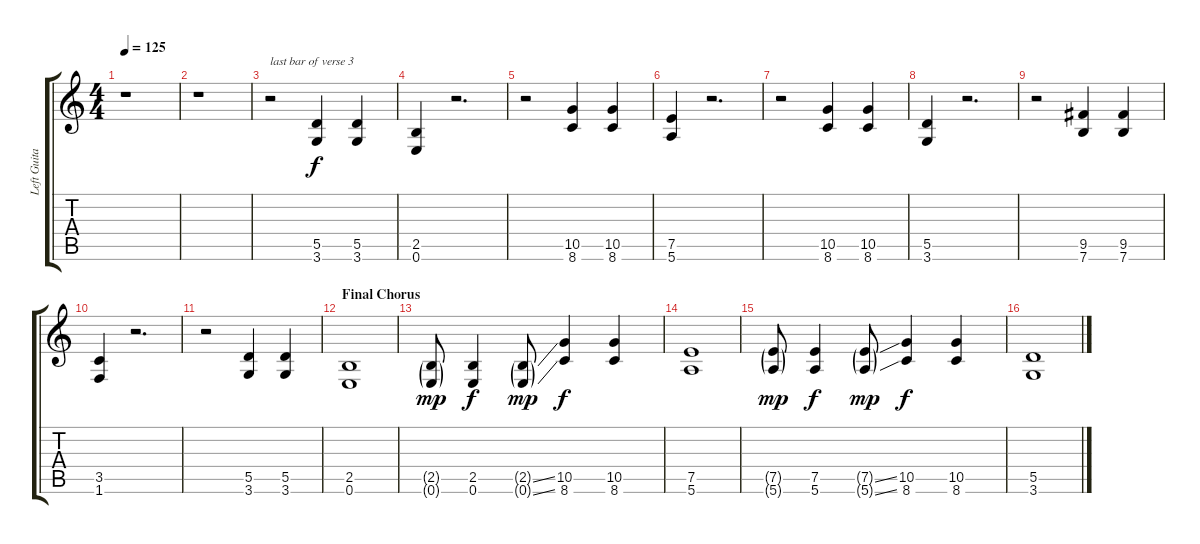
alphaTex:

\track ("Left Guitar" "Left Guita") {instrument distortionguitar}
\staff {score tabs}
\tuning (E4 B3 G3 D3 A2 E2) {hide}
\ts (4 4)
\tempo 125
\clef g2
\ks c
r.1{dy f} |
r.1 |
r.2{txt "last bar of verse 3"} (5.5 3.6).4 (5.5 3.6).4 |
(2.5 0.6).4 r.2{d} |
r.2 (10.5 8.6).4 (10.5 8.6).4 |
(7.5 5.6).4 r.2{d} |
r.2 (10.5 8.6).4 (10.5 8.6).4 |
(5.5 3.6).4 r.2{d} |
r.2 (9.5 7.6).4 (9.5 7.6).4 |
(3.5 1.6).4 r.2{d} |
r.2 (5.5 3.6).4 (5.5 3.6).4 |
\section ("" "Final Chorus")
(2.5 0.6).1 |
(2.5{g} 0.6{g}).8{dy mp} (2.5 0.6).4{dy f} (2.5{ss g} 0.6{ss g}).8{dy mp} (10.5 8.6).4{dy f} (10.5 8.6).4 |
(7.5 5.6).1 |
(7.5{g} 5.6{g}).8{dy mp} (7.5 5.6).4{dy f} (7.5{ss g} 5.6{ss g}).8{dy mp} (10.5 8.6).4{dy f} (10.5 8.6).4 |
(5.5 3.6).1
